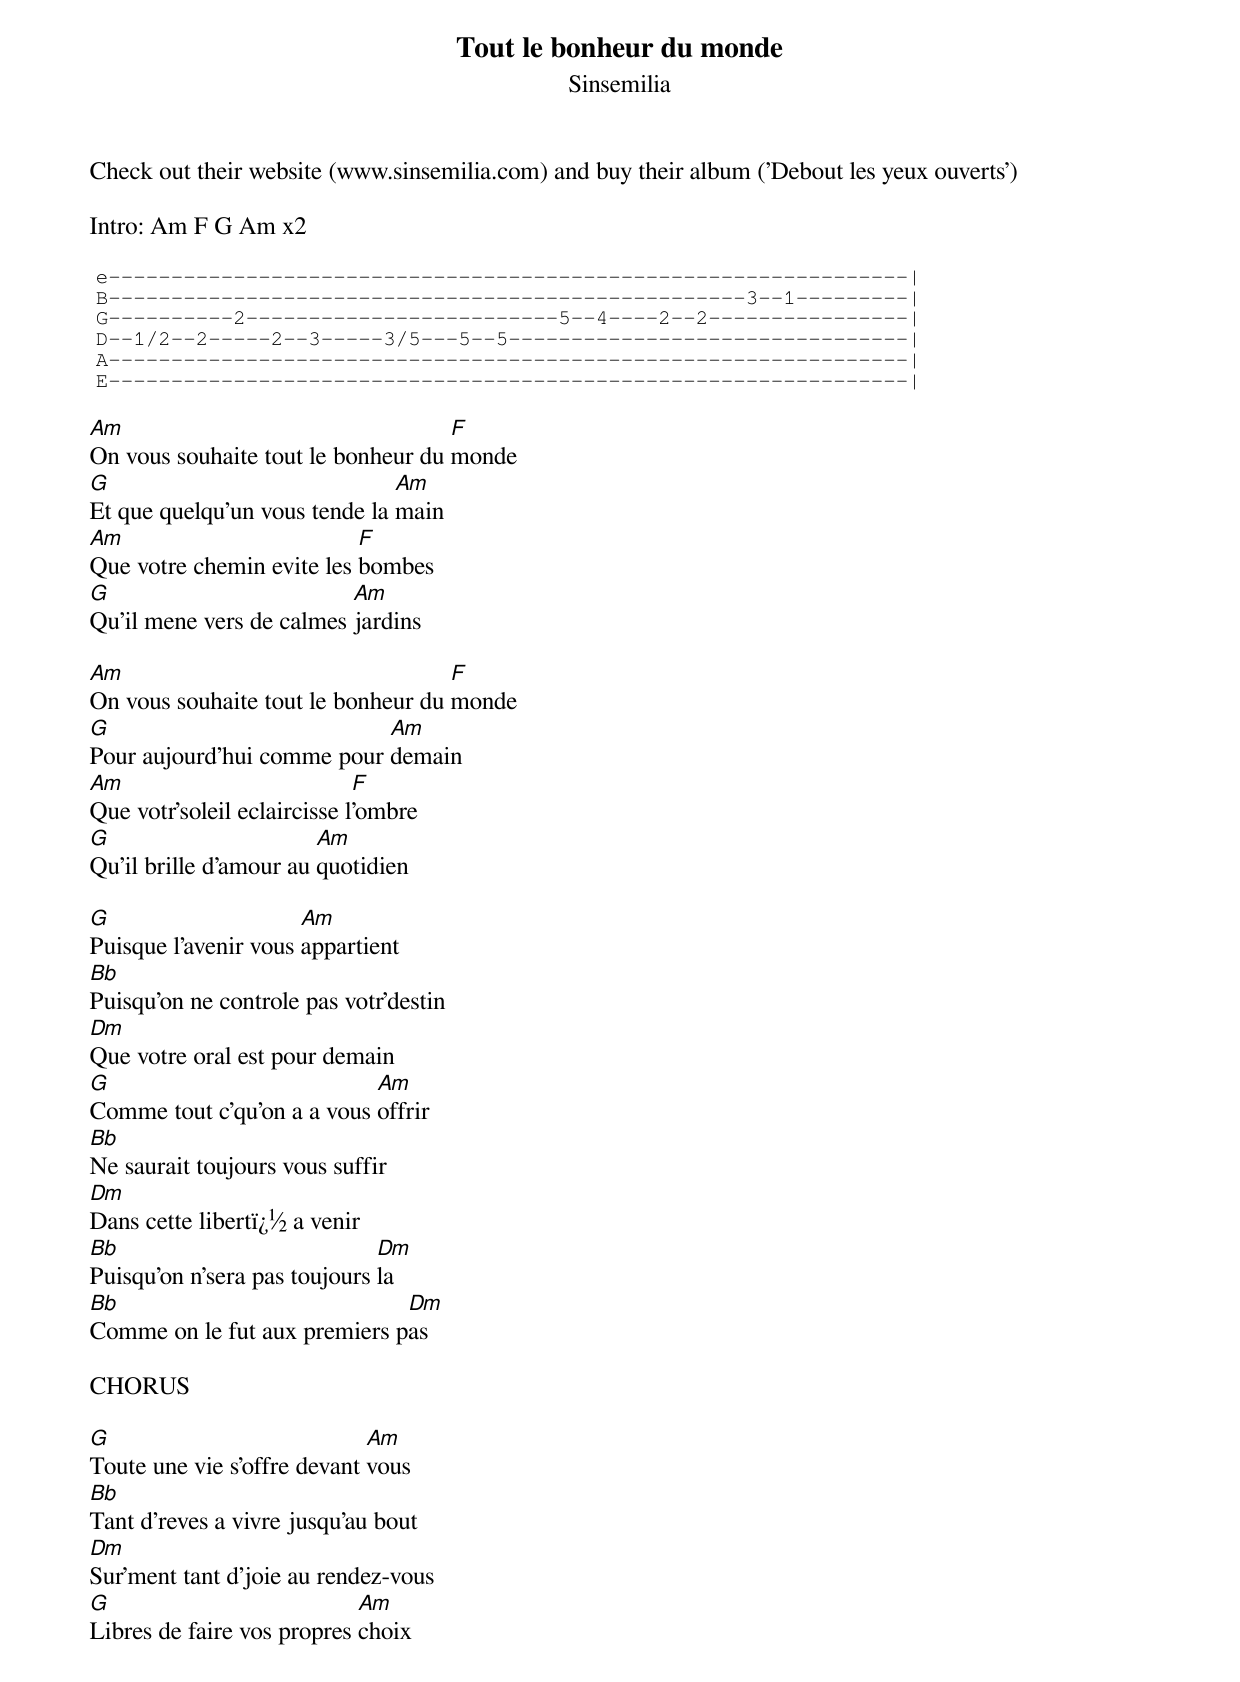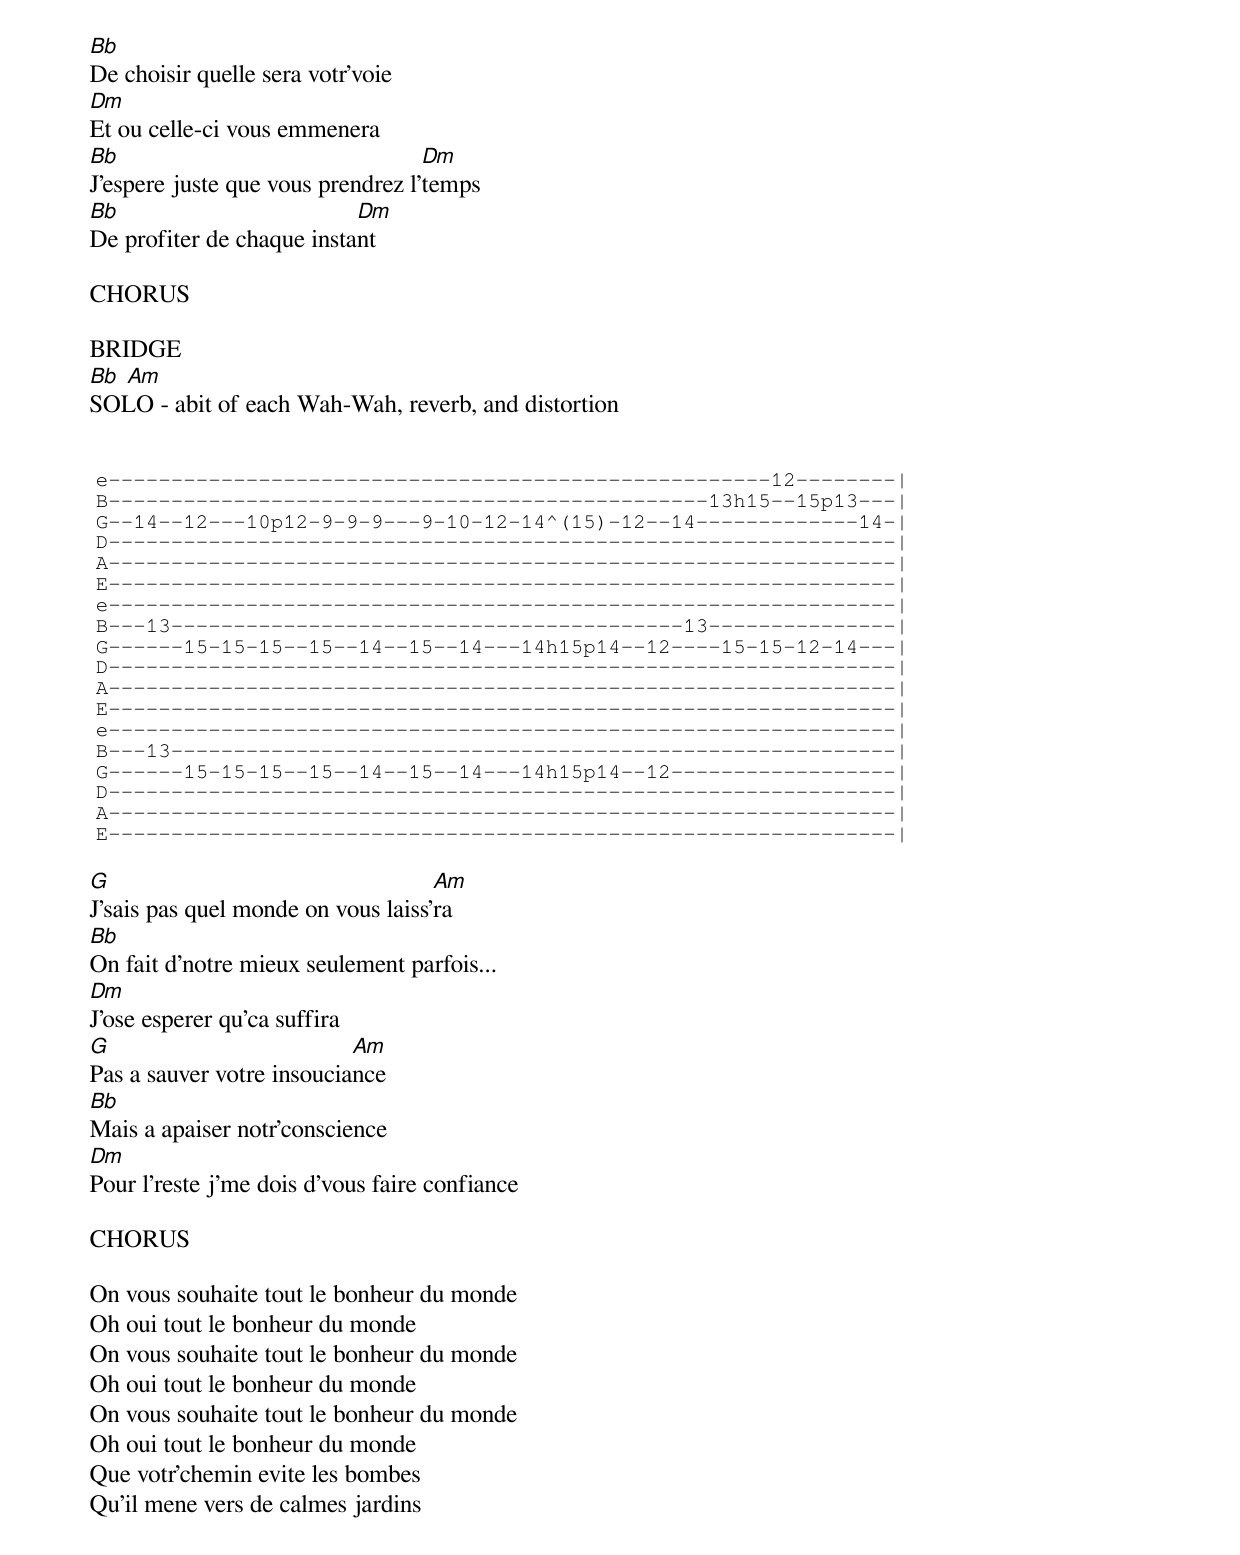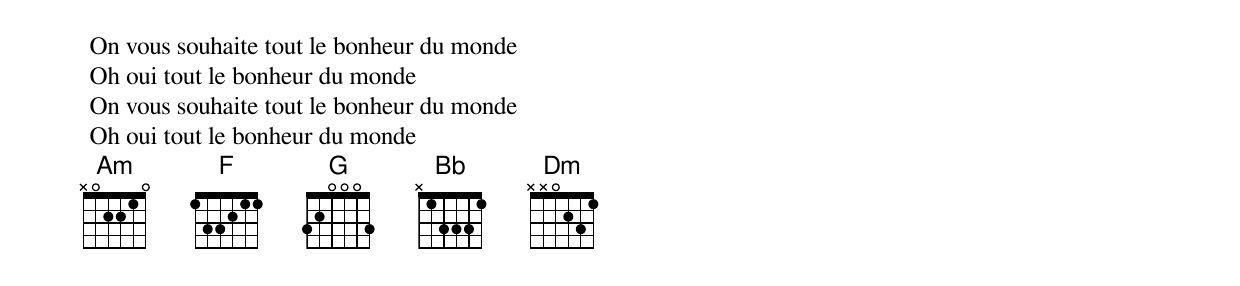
{t:Tout le bonheur du monde}
 {st:Sinsemilia}

 Check out their website (www.sinsemilia.com) and buy their album ('Debout les yeux ouverts')

 Intro: Am F G Am x2

 {sot}
 e----------------------------------------------------------------|
 B---------------------------------------------------3--1---------|
 G----------2-------------------------5--4----2--2----------------|
 D--1/2--2-----2--3-----3/5---5--5--------------------------------|
 A----------------------------------------------------------------|
 E----------------------------------------------------------------|
 {eot}

 [Am]On vous souhaite tout le bonheur du [F]monde
 [G]Et que quelqu'un vous tende la [Am]main
 [Am]Que votre chemin evite les [F]bombes
 [G]Qu'il mene vers de calmes [Am]jardins

 [Am]On vous souhaite tout le bonheur du [F]monde
 [G]Pour aujourd'hui comme pour [Am]demain
 [Am]Que votr'soleil eclaircisse l[F]'ombre
 [G]Qu'il brille d'amour au [Am]quotidien

 [G]Puisque l'avenir vous [Am]appartient
 [Bb]Puisqu'on ne controle pas votr'destin
 [Dm]Que votre oral est pour demain
 [G]Comme tout c'qu'on a a vous [Am]offrir
 [Bb]Ne saurait toujours vous suffir
 [Dm]Dans cette libertï¿½ a venir
 [Bb]Puisqu'on n'sera pas toujours [Dm]la
 [Bb]Comme on le fut aux premiers p[Dm]as

 CHORUS

 [G]Toute une vie s'offre devant [Am]vous
 [Bb]Tant d'reves a vivre jusqu'au bout
 [Dm]Sur'ment tant d'joie au rendez-vous
 [G]Libres de faire vos propres [Am]choix
 [Bb]De choisir quelle sera votr'voie
 [Dm]Et ou celle-ci vous emmenera
 [Bb]J'espere juste que vous prendrez l'[Dm]temps
 [Bb]De profiter de chaque insta[Dm]nt

 CHORUS

 BRIDGE
 [Bb] [Am]
 SOLO - abit of each Wah-Wah, reverb, and distortion


 {sot}
 e-----------------------------------------------------12--------|
 B------------------------------------------------13h15--15p13---|
 G--14--12---10p12-9-9-9---9-10-12-14^(15)-12--14-------------14-|
 D---------------------------------------------------------------|
 A---------------------------------------------------------------|
 E---------------------------------------------------------------|
 e---------------------------------------------------------------|
 B---13-----------------------------------------13---------------|
 G------15-15-15--15--14--15--14---14h15p14--12----15-15-12-14---|
 D---------------------------------------------------------------|
 A---------------------------------------------------------------|
 E---------------------------------------------------------------|
 e---------------------------------------------------------------|
 B---13----------------------------------------------------------|
 G------15-15-15--15--14--15--14---14h15p14--12------------------|
 D---------------------------------------------------------------|
 A---------------------------------------------------------------|
 E---------------------------------------------------------------|
 {eot}

 [G]J'sais pas quel monde on vous laiss'[Am]ra
 [Bb]On fait d'notre mieux seulement parfois...
 [Dm]J'ose esperer qu'ca suffira
 [G]Pas a sauver votre insoucia[Am]nce
 [Bb]Mais a apaiser notr'conscience
 [Dm]Pour l'reste j'me dois d'vous faire confiance

 CHORUS

 On vous souhaite tout le bonheur du monde
 Oh oui tout le bonheur du monde
 On vous souhaite tout le bonheur du monde
 Oh oui tout le bonheur du monde
 On vous souhaite tout le bonheur du monde
 Oh oui tout le bonheur du monde
 Que votr'chemin evite les bombes
 Qu'il mene vers de calmes jardins
 On vous souhaite tout le bonheur du monde
 Oh oui tout le bonheur du monde
 On vous souhaite tout le bonheur du monde
 Oh oui tout le bonheur du monde
